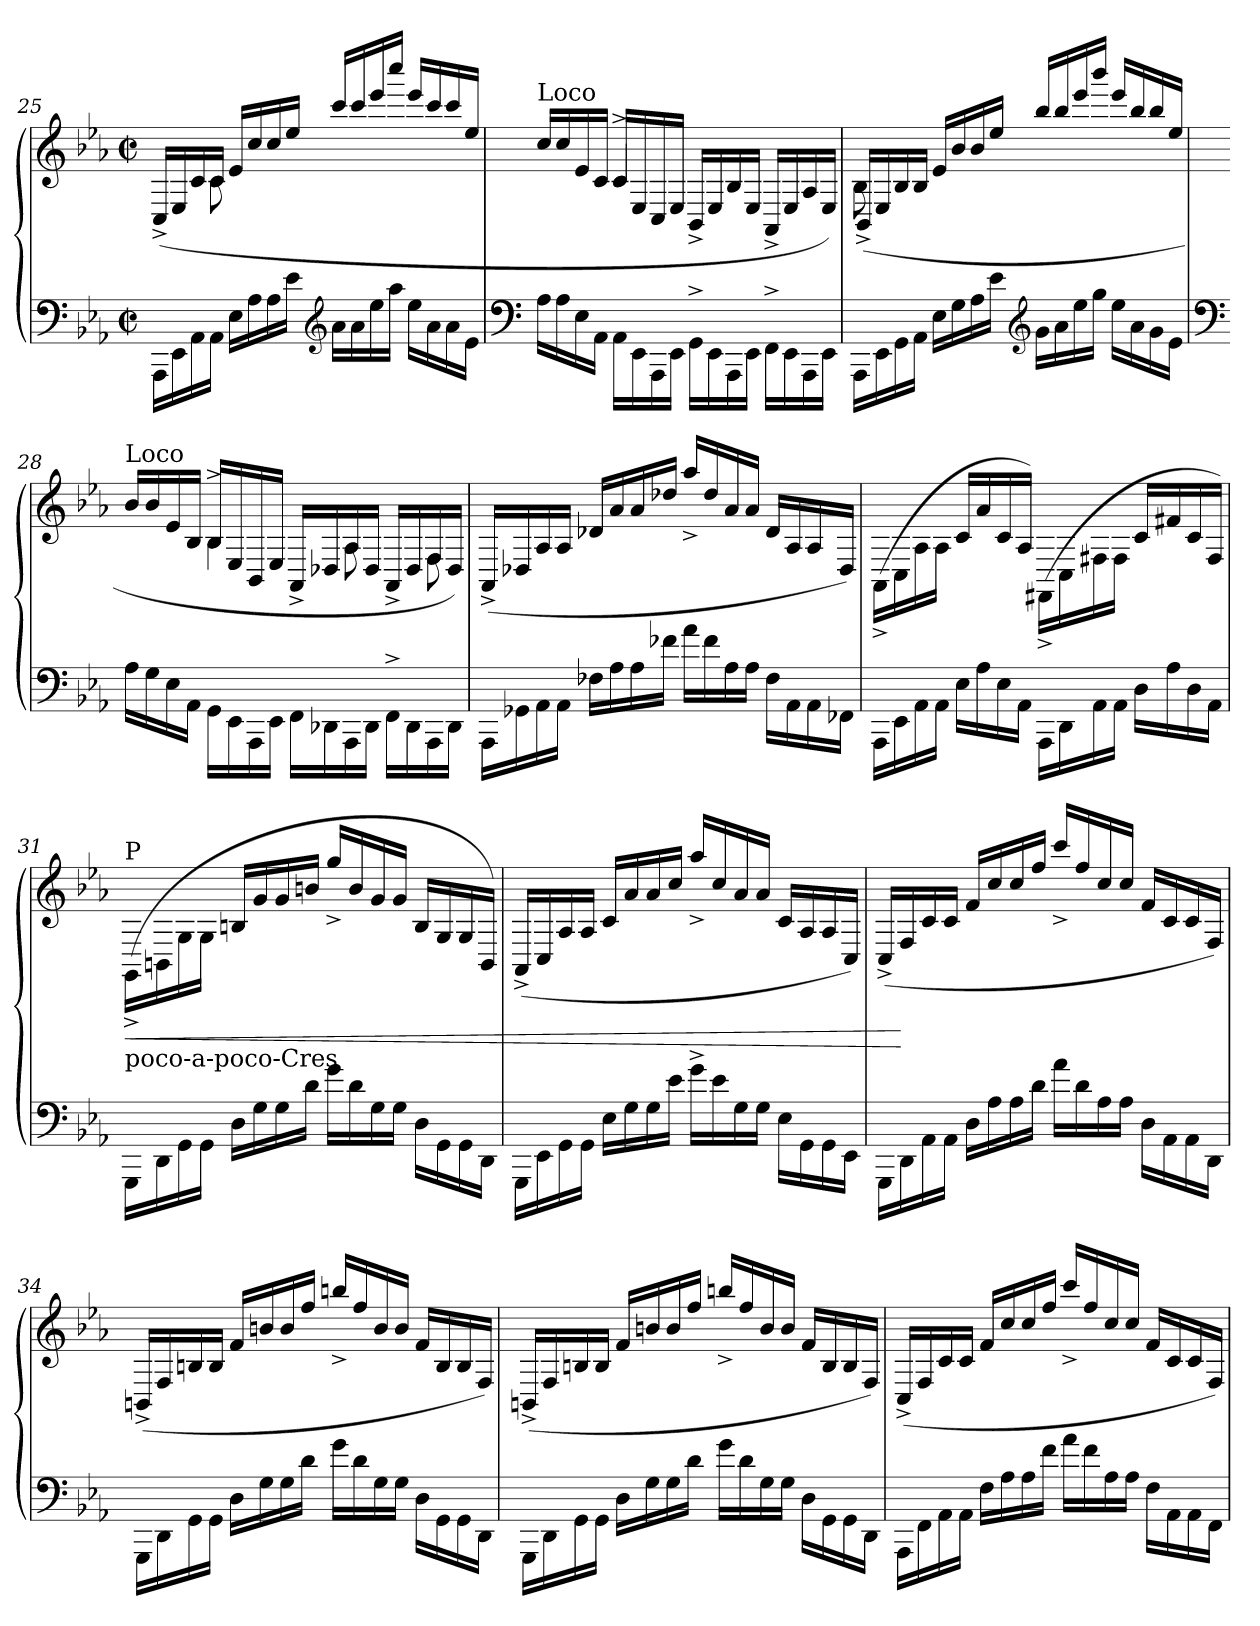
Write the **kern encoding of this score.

**kern	**kern	**dynam
*part1	*part1	*part1
*staff2	*staff1	*staff1/2
*clefF4	*clefG2	*
*k[b-e-a-]	*k[b-e-a-]	*
*c:	*c:	*
*M2/2	*M2/2	*
*met(c|)	*met(c|)	*
=25	=25	=25
*	*^	*
16AAA-\LL	8.ryy	(>16C^/LL	.
16EE-\	.	16E-/	.
16AA-\	.	16c/	.
16AA-\JJ	8c\	16c/JJ	.
16E-\LL	.	16e-/LL	.
16A-\	8.ryy	16cc/	.
16A-\	.	16cc/	.
16e-\JJ	.	16ee-/JJ	.
*clefG2	*	*	*
16a-\LL	2ryy	16ccc/LL	.
16a-\	.	16ccc/	.
16ee-\	.	16eee-/	.
16aa-\JJ	.	16cccc/JJ	.
16ee-\LL	.	16eee-/LL	.
16a-\	.	16ccc/	.
16a-\	.	16ccc/	.
16e-\JJ	.	16ee-/JJ	.
!!LO:LB:g=z	!!
=26	=26	=26	=26
*clefF4	*	*	*
!	!LO:TX:a:t=Loco	!	!
16A-\LL	4ryy	16cc/LL	.
16A-\	.	16cc/	.
16E-\	.	16e-/	.
16AA-\JJ	.	16c/JJ	.
16AA-\LL	4c^/	16c/LL	.
16EE-\	.	16E-/	.
16AAA-\	.	16C/	.
16EE-\JJ	.	16E-/JJ	.
16GG^\LL	4ryy	16BB-^/LL	.
16EE-\	.	16E-/	.
16AAA-\	.	16B-/	.
16EE-\JJ	.	16E-/JJ	.
16FF^\LL	4ryy	16AA-^/LL	.
16EE-\	.	16E-/	.
16AAA-\	.	16A-/	.
16EE-\JJ	.	16E-/JJ)	.
=27	=27	=27	=27
16AAA-\LL	8B-\	(>16BB-^/LL	.
16EE-\	.	16E-/	.
16GG\	2..ryy	16B-/	.
16AA-\JJ	.	16B-/JJ	.
16E-\LL	.	16e-/LL	.
16G\	.	16b-/	.
16A-\	.	16b-/	.
16e-\JJ	.	16ee-/JJ	.
*clefG2	*	*	*
16g\LL	.	16bb-/LL	.
16a-\	.	16bb-/	.
16ee-\	.	16eee-/	.
16gg\JJ	.	16bbb-/JJ	.
16ee-\LL	.	16eee-/LL	.
16a-\	.	16bb-/	.
16g\	.	16bb-/	.
16e-\JJ	.	16ee-/JJ	.
!!LO:LB:g=z	!!
=28	=28	=28	=28
*clefF4	*	*	*
!	!LO:TX:a:t=Loco	!	!
16A-\LL	4ryy	16b-/LL	.
16G\	.	16b-/	.
16E-\	.	16e-/	.
16AA-\JJ	.	16B-/JJ	.
16GG\LL	4B-^\	16B-/LL	.
16EE-\	.	16E-/	.
16AAA-\	.	16BB-/	.
16EE-\JJ	.	16E-/JJ	.
16FF\LL	8ryy	16AA-^/LL	.
16DD-X\	.	16D-X/	.
16AAA-\	8A-\	16A-/	.
16DD-\JJ	.	16D-/JJ	.
16FF^\LL	8ryy	16AA-^/LL	.
16DD-\	.	16D-/	.
16AAA-\	8F\	16F/	.
16DD-\JJ	.	16D-/JJ)	.
=29	=29	=29	=29
16AAA-\LL	1ryy	(>16AA-^/LL	.
16GG-X\	.	16D-X/	.
16AA-\	.	16A-/	.
16AA-\JJ	.	16A-/JJ	.
16F-X\LL	.	16d-X/LL	.
16A-\	.	16a-/	.
16A-\	.	16a-/	.
16f-X\JJ	.	16dd-X/JJ	.
16a-\LL	.	16aa-^/LL	.
16f-\	.	16dd-/	.
16A-\	.	16a-/	.
16A-\JJ	.	16a-/JJ	.
16F-\LL	.	16d-/LL	.
16AA-\	.	16A-/	.
16AA-\	.	16A-/	.
16FF-X\JJ	.	16D-/JJ)	.
!!LO:PB:g=z	!!
=30	=30	=30	=30
16AAA-\LL	1ryy	(>16AA-^\LL	.
16EE-\	.	16C\	.
16AA-\	.	16A-\	.
16AA-\JJ	.	16A-\JJ	.
16E-\LL	.	16c/LL	.
16A-\	.	16a-/	.
16E-\	.	16c/	.
16AA-\JJ	.	16A-/JJ)	.
16AAA-\LL	.	(>16FF#X^\LL	.
16DD\	.	16C\	.
16AA-\	.	16F#X\	.
16AA-\JJ	.	16F#\JJ	.
16D\LL	.	16c/LL	.
16A-\	.	16f#X/	.
16D\	.	16c/	.
16AA-\JJ	.	16F#/JJ)	.
=31	=31	=31	=31
!	!LO:TX:a:t=P	!	!
!	!LO:TX:b:t=poco-a-poco-Cres	!	!
!	!	!	!LO:HP:b
16GGG\LL	1ryy	(>16GG^\LL	<
16DD\	.	16BBn\	.
16GG\	.	16G\	.
16GG\JJ	.	16G\JJ	.
16D\LL	.	16Bn/LL	.
16G\	.	16g/	.
16G\	.	16g/	.
16d\JJ	.	16bn/JJ	.
16g\LL	.	16gg^/LL	.
16d\	.	16b/	.
16G\	.	16g/	.
16G\JJ	.	16g/JJ	.
16D\LL	.	16B/LL	.
16GG\	.	16G/	.
16GG\	.	16G/	.
16DD\JJ	.	16BB/JJ)	.
!!LO:LB:g=z	!!
=32	=32	=32	=32
16GGG\LL	1ryy	(>16AA-^/LL	.
16EE-\	.	16C/	.
16GG\	.	16A-/	.
16GG\JJ	.	16A-/JJ	.
16E-\LL	.	16c/LL	.
16G\	.	16a-/	.
16G\	.	16a-/	.
16e-\JJ	.	16cc/JJ	.
16g^\LL	.	16aa-^/LL	.
16e-\	.	16cc/	.
16G\	.	16a-/	.
16G\JJ	.	16a-/JJ	.
16E-\LL	.	16c/LL	.
16GG\	.	16A-/	.
16GG\	.	16A-/	.
16EE-\JJ	.	16C/JJ)	.
=33	=33	=33	=33
16GGG\LL	1ryy	(>16C^/LL	.
16DD\	.	16F/	[
16AA-\	.	16c/	.
16AA-\JJ	.	16c/JJ	.
16D\LL	.	16f/LL	.
16A-\	.	16cc/	.
16A-\	.	16cc/	.
16d\JJ	.	16ff/JJ	.
16a-\LL	.	16ccc^/LL	.
16d\	.	16ff/	.
16A-\	.	16cc/	.
16A-\JJ	.	16cc/JJ	.
16D\LL	.	16f/LL	.
16AA-\	.	16c/	.
16AA-\	.	16c/	.
16DD\JJ	.	16F/JJ)	.
!!LO:LB:g=z	!!
=34	=34	=34	=34
16GGG\LL	1ryy	(>16BBn^/LL	.
16DD\	.	16F/	.
16GG\	.	16Bn/	.
16GG\JJ	.	16B/JJ	.
16D\LL	.	16f/LL	.
16G\	.	16bn/	.
16G\	.	16b/	.
16d\JJ	.	16ff/JJ	.
16g\LL	.	16bbn^/LL	.
16d\	.	16ff/	.
16G\	.	16b/	.
16G\JJ	.	16b/JJ	.
16D\LL	.	16f/LL	.
16GG\	.	16B/	.
16GG\	.	16B/	.
16DD\JJ	.	16F/JJ)	.
=35	=35	=35	=35
16GGG\LL	1ryy	(>16BBn^/LL	.
16DD\	.	16F/	.
16GG\	.	16Bn/	.
16GG\JJ	.	16B/JJ	.
16D\LL	.	16f/LL	.
16G\	.	16bn/	.
16G\	.	16b/	.
16d\JJ	.	16ff/JJ	.
16g\LL	.	16bbn^/LL	.
16d\	.	16ff/	.
16G\	.	16b/	.
16G\JJ	.	16b/JJ	.
16D\LL	.	16f/LL	.
16GG\	.	16B/	.
16GG\	.	16B/	.
16DD\JJ	.	16F/JJ)	.
!!LO:LB:g=z	!!
=36	=36	=36	=36
16AAA-\LL	1ryy	(>16C^/LL	.
16FF\	.	16F/	.
16AA-\	.	16c/	.
16AA-\JJ	.	16c/JJ	.
16F\LL	.	16f/LL	.
16A-\	.	16cc/	.
16A-\	.	16cc/	.
16f\JJ	.	16ff/JJ	.
16a-\LL	.	16ccc^/LL	.
16f\	.	16ff/	.
16A-\	.	16cc/	.
16A-\JJ	.	16cc/JJ	.
16F\LL	.	16f/LL	.
16AA-\	.	16c/	.
16AA-\	.	16c/	.
16FF\JJ	.	16F/JJ)	.
*	*v	*v	*
=	=	=
*-	*-	*-
